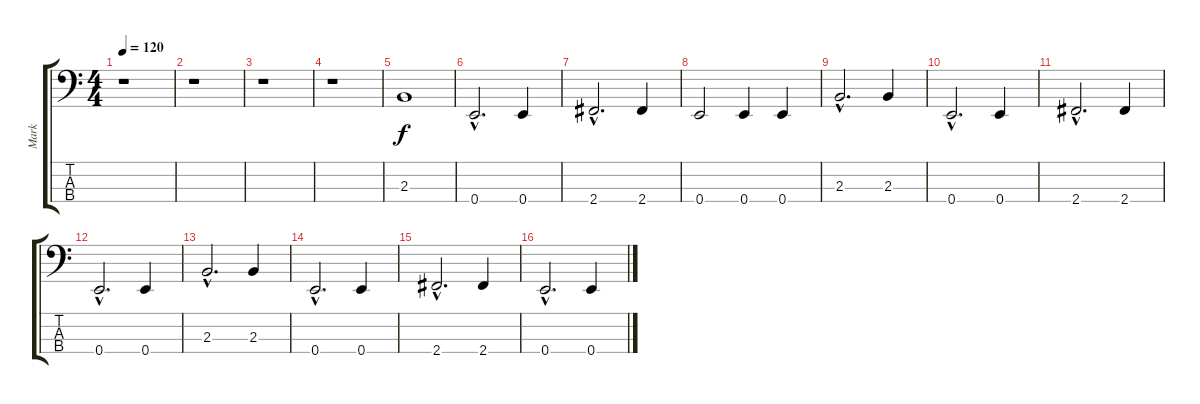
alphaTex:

\track ("Mark" "Mark") {instrument acousticguitarnylon}
\staff {score tabs}
\tuning (G2 D2 A1 E1) {hide}
\ts (4 4)
\tempo 120
\clef f4
\ks c
r.1{dy f instrument acousticguitarnylon} |
r.1 |
r.1 |
r.1 |
2.3.1 |
0.4{hac}.2{d} 0.4.4 |
2.4{hac}.2{d} 2.4.4 |
0.4.2 0.4.4 0.4.4 |
2.3{hac}.2{d} 2.3.4 |
0.4{hac}.2{d} 0.4.4 |
2.4{hac}.2{d} 2.4.4 |
0.4{hac}.2{d} 0.4.4 |
2.3{hac}.2{d} 2.3.4 |
0.4{hac}.2{d} 0.4.4 |
2.4{hac}.2{d} 2.4.4 |
0.4{hac}.2{d} 0.4.4
